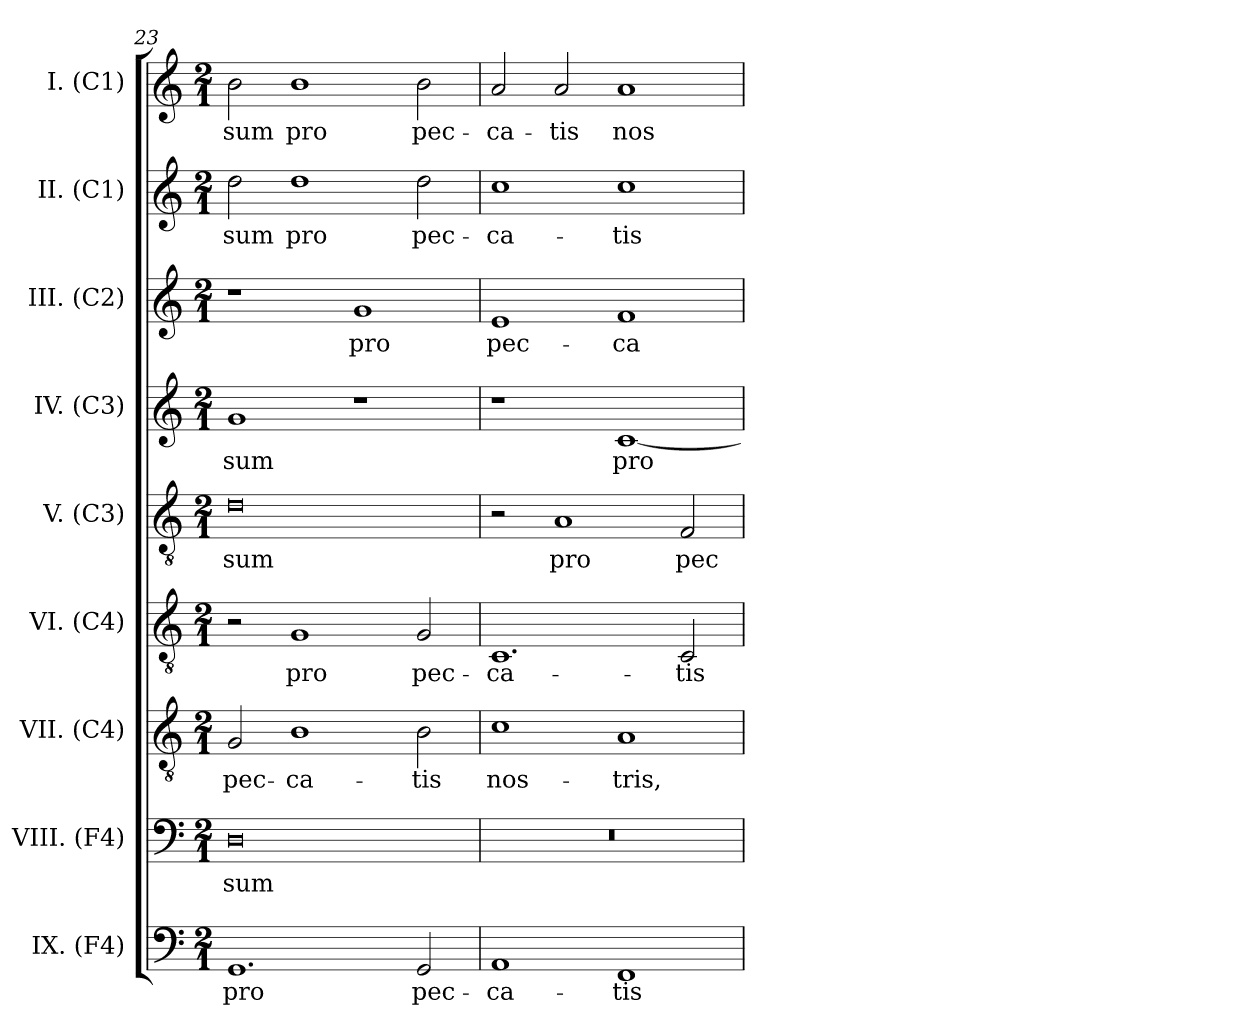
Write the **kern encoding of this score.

**kern	**text	**kern	**text	**kern	**text	**kern	**text	**kern	**text	**kern	**text	**kern	**text	**kern	**text	**kern	**text
*part9	*part9	*part8	*part8	*part7	*part7	*part6	*part6	*part5	*part5	*part4	*part4	*part3	*part3	*part2	*part2	*part1	*part1
*staff9	*staff9	*staff8	*staff8	*staff7	*staff7	*staff6	*staff6	*staff5	*staff5	*staff4	*staff4	*staff3	*staff3	*staff2	*staff2	*staff1	*staff1
*I"IX. (F4)	*	*I"VIII. (F4)	*	*I"VII. (C4)	*	*I"VI. (C4)	*	*I"V. (C3)	*	*I"IV. (C3)	*	*I"III. (C2)	*	*I"II. (C1)	*	*I"I. (C1)	*
*I'IX.	*	*I'VIII.	*	*I'VII.	*	*I'VI.	*	*I'V.	*	*I'IV.	*	*I'III.	*	*I'II.	*	*I'I.	*
*clefF4	*	*clefF4	*	*clefGv2	*	*clefGv2	*	*clefGv2	*	*clefG2	*	*clefG2	*	*clefG2	*	*clefG2	*
*	*	*	*	*	*	*	*	*ITrd7c12	*	*	*	*	*	*	*	*	*
*k[]	*	*k[]	*	*k[]	*	*k[]	*	*k[]	*	*k[]	*	*k[]	*	*k[]	*	*k[]	*
*C:	*	*C:	*	*C:	*	*C:	*	*C:	*	*C:	*	*C:	*	*C:	*	*C:	*
*M2/1	*	*M2/1	*	*M2/1	*	*M2/1	*	*M2/1	*	*M2/1	*	*M2/1	*	*M2/1	*	*M2/1	*
=23	=23	=23	=23	=23	=23	=23	=23	=23	=23	=23	=23	=23	=23	=23	=23	=23	=23
!	!LO:LY:b:color=#000000	!	!	!	!	!	!	!	!	!	!	!	!	!	!	!	!
!	!	!	!LO:LY:b:color=#000000	!	!	!	!	!	!	!	!	!	!	!	!	!	!
!	!	!	!	!	!LO:LY:b:color=#000000	!	!	!	!	!	!	!	!	!	!	!	!
!	!	!	!	!	!	!	!	!	!LO:LY:b:color=#000000	!	!	!	!	!	!	!	!
!	!	!	!	!	!	!	!	!	!	!	!LO:LY:b:color=#000000	!	!	!	!	!	!
!	!	!	!	!	!	!	!	!	!	!	!	!	!	!	!LO:LY:b:color=#000000	!	!
!	!	!	!	!	!	!	!	!	!	!	!	!	!	!	!	!	!LO:LY:b:color=#000000
1.GGi	pro	0Di	-sum	2Gi/	pec-	2r	.	0Di	-sum	1gi	-sum	1r	.	2ddi\	-sum	2bi\	-sum
!	!	!	!	!	!LO:LY:b:color=#000000	!	!	!	!	!	!	!	!	!	!	!	!
!	!	!	!	!	!	!	!LO:LY:b:color=#000000	!	!	!	!	!	!	!	!	!	!
!	!	!	!	!	!	!	!	!	!	!	!	!	!	!	!LO:LY:b:color=#000000	!	!
!	!	!	!	!	!	!	!	!	!	!	!	!	!	!	!	!	!LO:LY:b:color=#000000
.	.	.	.	1Bi	-ca-	1Gi	pro	.	.	.	.	.	.	1ddi	pro	1bi	pro
!	!	!	!	!	!	!	!	!	!	!	!	!	!LO:LY:b:color=#000000	!	!	!	!
.	.	.	.	.	.	.	.	.	.	1r	.	1gi	pro	.	.	.	.
!	!LO:LY:b:color=#000000	!	!	!	!	!	!	!	!	!	!	!	!	!	!	!	!
!	!	!	!	!	!LO:LY:b:color=#000000	!	!	!	!	!	!	!	!	!	!	!	!
!	!	!	!	!	!	!	!LO:LY:b:color=#000000	!	!	!	!	!	!	!	!	!	!
!	!	!	!	!	!	!	!	!	!	!	!	!	!	!	!LO:LY:b:color=#000000	!	!
!	!	!	!	!	!	!	!	!	!	!	!	!	!	!	!	!	!LO:LY:b:color=#000000
2GGi/	pec-	.	.	2Bi\	-tis	2Gi/	pec-	.	.	.	.	.	.	2ddi\	pec-	2bi\	pec-
=24	=24	=24	=24	=24	=24	=24	=24	=24	=24	=24	=24	=24	=24	=24	=24	=24	=24
!	!LO:LY:b:color=#000000	!LO:N:vis=1	!	!	!	!	!	!	!	!	!	!	!	!	!	!	!
!	!	!	!	!	!LO:LY:b:color=#000000	!	!	!	!	!	!	!	!	!	!	!	!
!	!	!	!	!	!	!	!LO:LY:b:color=#000000	!	!	!	!	!	!	!	!	!	!
!	!	!	!	!	!	!	!	!	!	!	!	!	!LO:LY:b:color=#000000	!	!	!	!
!	!	!	!	!	!	!	!	!	!	!	!	!	!	!	!LO:LY:b:color=#000000	!	!
!	!	!	!	!	!	!	!	!	!	!	!	!	!	!	!	!	!LO:LY:b:color=#000000
1AAi	-ca-	0r	.	1ci	nos-	1.Ci	-ca-	2r	.	1r	.	1ei	pec-	1cci	-ca-	2ai/	-ca-
!	!	!	!	!	!	!	!	!	!LO:LY:b:color=#000000	!	!	!	!	!	!	!	!
!	!	!	!	!	!	!	!	!	!	!	!	!	!	!	!	!	!LO:LY:b:color=#000000
.	.	.	.	.	.	.	.	1AAi	pro	.	.	.	.	.	.	2ai/	-tis
!	!LO:LY:b:color=#000000	!	!	!	!	!	!	!	!	!	!	!	!	!	!	!	!
!	!	!	!	!	!LO:LY:b:color=#000000	!	!	!	!	!	!	!	!	!	!	!	!
!	!	!	!	!	!	!	!	!	!	!	!LO:LY:b:color=#000000	!	!	!	!	!	!
!	!	!	!	!	!	!	!	!	!	!	!	!	!LO:LY:b:color=#000000	!	!	!	!
!	!	!	!	!	!	!	!	!	!	!	!	!	!	!	!LO:LY:b:color=#000000	!	!
!	!	!	!	!	!	!	!	!	!	!	!	!	!	!	!	!	!LO:LY:b:color=#000000
1FFi	-tis	.	.	1Ai	-tris,	.	.	.	.	[1ci	pro	1fi	-ca-	1cci	-tis	1ai	nos-
!	!	!	!	!	!	!	!LO:LY:b:color=#000000	!	!	!	!	!	!	!	!	!	!
!	!	!	!	!	!	!	!	!	!LO:LY:b:color=#000000	!	!	!	!	!	!	!	!
.	.	.	.	.	.	2Ci/	-tis	2FFi/	pec-	.	.	.	.	.	.	.	.
=	=	=	=	=	=	=	=	=	=	=	=	=	=	=	=	=	=
*-	*-	*-	*-	*-	*-	*-	*-	*-	*-	*-	*-	*-	*-	*-	*-	*-	*-
